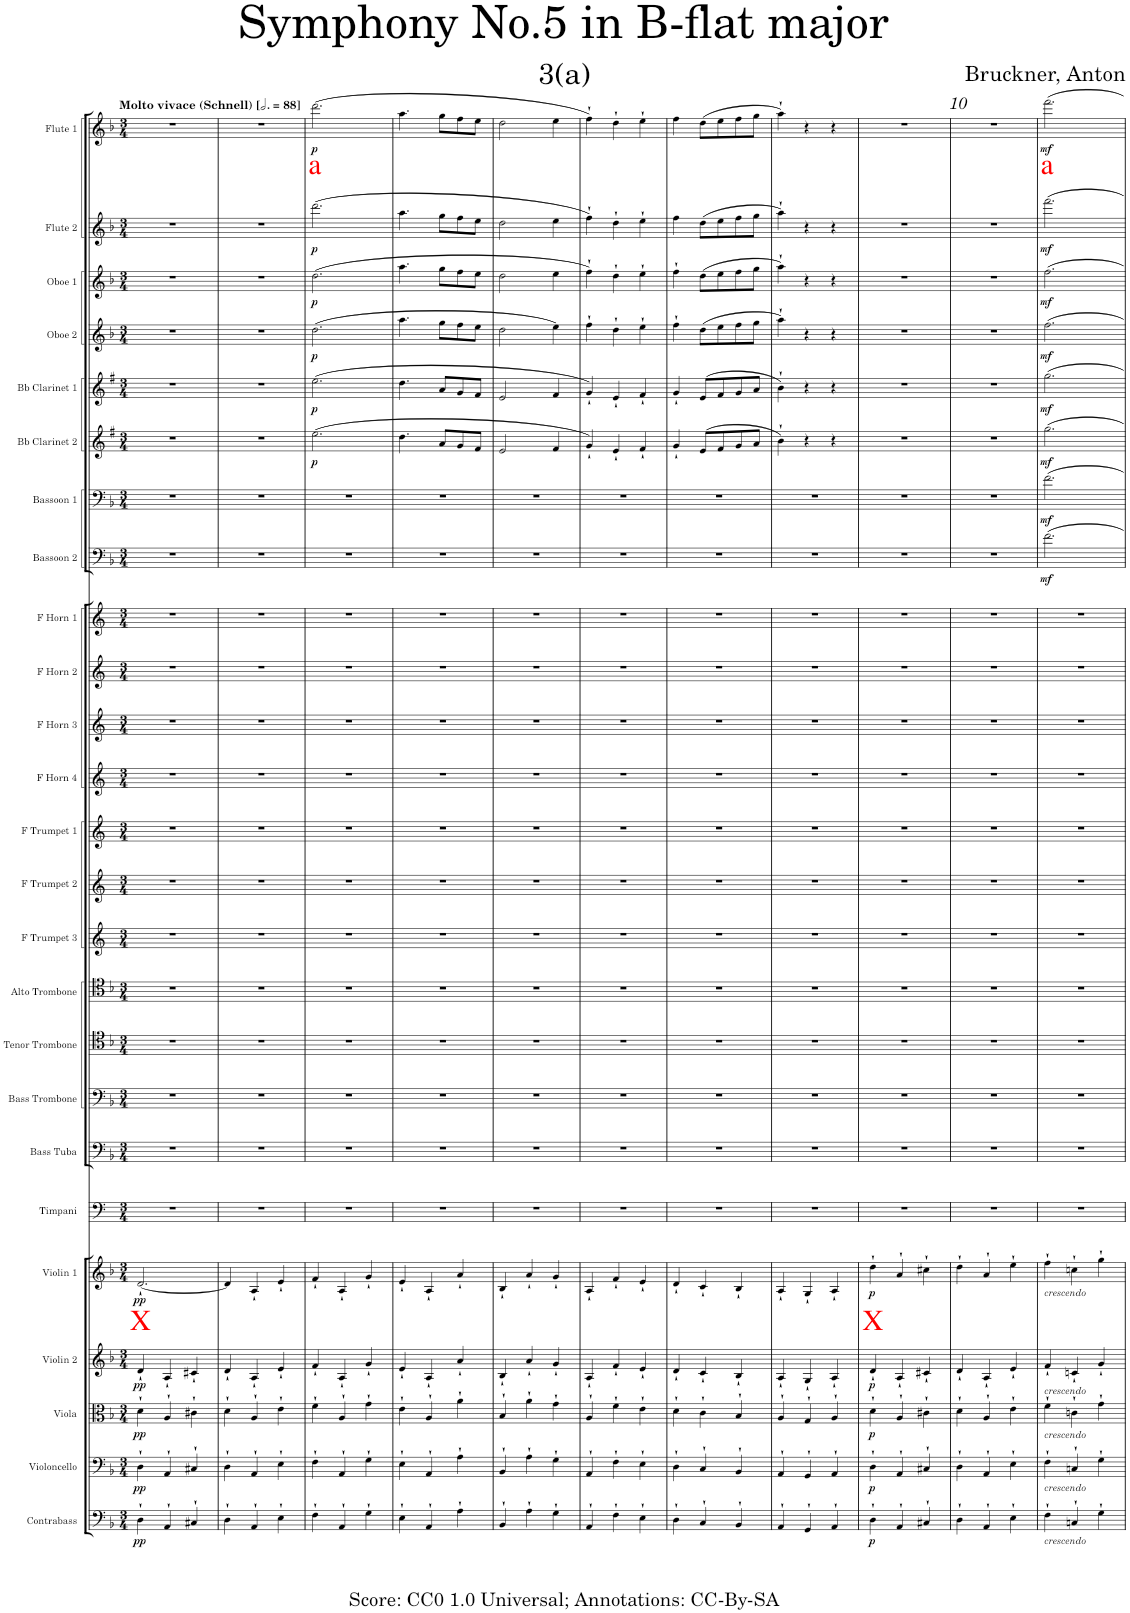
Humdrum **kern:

**kern	**dynam	**kern	**dynam	**kern	**dynam	**kern	**dynam	**kern	**text	**dynam	**kern	**kern	**kern	**kern	**kern	**kern	**kern	**kern	**kern	**kern	**kern	**kern	**kern	**dynam	**kern	**dynam	**kern	**dynam	**kern	**dynam	**kern	**dynam	**kern	**dynam	**kern	**dynam	**kern	**text	**dynam
*part25	*part25	*part24	*part24	*part23	*part23	*part22	*part22	*part21	*part21	*part21	*part20	*part19	*part18	*part17	*part16	*part15	*part14	*part13	*part12	*part11	*part10	*part9	*part8	*part8	*part7	*part7	*part6	*part6	*part5	*part5	*part4	*part4	*part3	*part3	*part2	*part2	*part1	*part1	*part1
*staff25	*staff25	*staff24	*staff24	*staff23	*staff23	*staff22	*staff22	*staff21	*staff21	*staff21	*staff20	*staff19	*staff18	*staff17	*staff16	*staff15	*staff14	*staff13	*staff12	*staff11	*staff10	*staff9	*staff8	*staff8	*staff7	*staff7	*staff6	*staff6	*staff5	*staff5	*staff4	*staff4	*staff3	*staff3	*staff2	*staff2	*staff1	*staff1	*staff1
*I"Contrabass	*	*I"Violoncello	*	*I"Viola	*	*I"Violin 2	*	*I"Violin 1	*	*	*I"Timpani	*I"Bass Tuba	*I"Bass Trombone	*I"Tenor Trombone	*I"Alto Trombone	*I"F Trumpet 3	*I"F Trumpet 2	*I"F Trumpet 1	*I"F Horn 4	*I"F Horn 3	*I"F Horn 2	*I"F Horn 1	*I"Bassoon 2	*	*I"Bassoon 1	*	*I"Bb Clarinet 2	*	*I"Bb Clarinet 1	*	*I"Oboe 2	*	*I"Oboe 1	*	*I"Flute 2	*	*I"Flute 1	*	*
*I'Cb	*	*I'Vc	*	*I'Vla	*	*I'Vln 2	*	*I'Vln 1	*	*	*I'Timp	*I'B Tba	*I'B Trb	*I'T Trb	*I'A Trb	*I'Tpt 3	*I'Tpt 2	*I'Tpt 1	*I'Hn 4	*I'Hn 3	*I'Hn 2	*I'Hn 1	*I'Bsn 2	*	*I'Bsn 1	*	*I'Cl 2	*	*I'Cl 1	*	*I'Ob 2	*	*I'Ob 1	*	*I'Fl 2	*	*I'Fl 1	*	*
*clefF4	*	*clefF4	*	*clefC3	*	*clefG2	*	*clefG2	*	*	*clefF4	*clefF4	*clefF4	*clefC4	*clefC4	*clefG2	*clefG2	*clefG2	*clefG2	*clefG2	*clefG2	*clefG2	*clefF4	*	*clefF4	*	*clefG2	*	*clefG2	*	*clefG2	*	*clefG2	*	*clefG2	*	*clefG2	*	*
*Trd7c12	*	*	*	*	*	*	*	*	*	*	*	*	*	*	*	*Trd-3c-5	*Trd-3c-5	*Trd-3c-5	*Trd4c7	*Trd4c7	*Trd4c7	*Trd4c7	*	*	*	*	*Trd1c2	*	*Trd1c2	*	*	*	*	*	*	*	*	*	*
*k[b-]	*	*k[b-]	*	*k[b-]	*	*k[b-]	*	*k[b-]	*	*	*k[]	*k[b-]	*k[b-]	*k[b-]	*k[b-]	*k[]	*k[]	*k[]	*k[]	*k[]	*k[]	*k[]	*k[b-]	*	*k[b-]	*	*k[f#]	*	*k[f#]	*	*k[b-]	*	*k[b-]	*	*k[b-]	*	*k[b-]	*	*
*M3/4	*	*M3/4	*	*M3/4	*	*M3/4	*	*M3/4	*	*	*M3/4	*M3/4	*M3/4	*M3/4	*M3/4	*M3/4	*M3/4	*M3/4	*M3/4	*M3/4	*M3/4	*M3/4	*M3/4	*	*M3/4	*	*M3/4	*	*M3/4	*	*M3/4	*	*M3/4	*	*M3/4	*	*M3/4	*	*
*MM264	*	*MM264	*	*MM264	*	*MM264	*	*MM264	*	*	*MM264	*MM264	*MM264	*MM264	*MM264	*MM264	*MM264	*MM264	*MM264	*MM264	*MM264	*MM264	*MM264	*	*MM264	*	*MM264	*	*MM264	*	*MM264	*	*MM264	*	*MM264	*	*MM264	*	*
=1	=1	=1	=1	=1	=1	=1	=1	=1	=1	=1	=1	=1	=1	=1	=1	=1	=1	=1	=1	=1	=1	=1	=1	=1	=1	=1	=1	=1	=1	=1	=1	=1	=1	=1	=1	=1	=1	=1	=1
!	!	!	!	!	!	!	!	!	!	!	!	!	!	!	!	!	!	!	!	!	!	!	!	!	!	!	!	!	!	!	!	!	!	!	!	!	!LO:TX:a:B:t=Molto vivace (Schnell) [	!	!
!	!	!	!	!	!	!	!	!	!	!	!	!	!	!	!	!	!	!	!	!	!	!	!	!	!	!	!	!	!	!	!	!	!	!	!	!	!LO:TX:a:B:t=]	!	!
!	!LO:DY:b	!	!LO:DY:b	!	!LO:DY:b	!	!LO:DY:b	!	!LO:LY:b:color=#FF0000	!LO:DY:b	!	!	!	!	!	!	!	!	!	!	!	!	!	!	!	!	!	!	!	!	!	!	!	!	!	!	!	!	!
4D`>\	pp	4D`>\	pp	4d`>\	pp	4d`/	pp	[2.d`/	X	pp	2.r	2.r	2.r	2.r	2.r	2.r	2.r	2.r	2.r	2.r	2.r	2.r	2.r	.	2.r	.	2.r	.	2.r	.	2.r	.	2.r	.	2.r	.	2.r	.	.
4AA`>/	.	4AA`>/	.	4A`>/	.	4A`/	.	.	.	.	.	.	.	.	.	.	.	.	.	.	.	.	.	.	.	.	.	.	.	.	.	.	.	.	.	.	.	.	.
4C#X`>/	.	4C#X`>/	.	4c#X`>\	.	4c#X`/	.	.	.	.	.	.	.	.	.	.	.	.	.	.	.	.	.	.	.	.	.	.	.	.	.	.	.	.	.	.	.	.	.
=2	=2	=2	=2	=2	=2	=2	=2	=2	=2	=2	=2	=2	=2	=2	=2	=2	=2	=2	=2	=2	=2	=2	=2	=2	=2	=2	=2	=2	=2	=2	=2	=2	=2	=2	=2	=2	=2	=2	=2
4D`\	.	4D`\	.	4d`\	.	4d`/	.	4d/]	.	.	2.r	2.r	2.r	2.r	2.r	2.r	2.r	2.r	2.r	2.r	2.r	2.r	2.r	.	2.r	.	2.r	.	2.r	.	2.r	.	2.r	.	2.r	.	2.r	.	.
4AA`>/	.	4AA`>/	.	4A`>/	.	4A`/	.	4A`/	.	.	.	.	.	.	.	.	.	.	.	.	.	.	.	.	.	.	.	.	.	.	.	.	.	.	.	.	.	.	.
4E`\	.	4E`\	.	4e`\	.	4e`/	.	4e`/	.	.	.	.	.	.	.	.	.	.	.	.	.	.	.	.	.	.	.	.	.	.	.	.	.	.	.	.	.	.	.
=3	=3	=3	=3	=3	=3	=3	=3	=3	=3	=3	=3	=3	=3	=3	=3	=3	=3	=3	=3	=3	=3	=3	=3	=3	=3	=3	=3	=3	=3	=3	=3	=3	=3	=3	=3	=3	=3	=3	=3
!	!	!	!	!	!	!	!	!	!	!	!	!	!	!	!	!	!	!	!	!	!	!	!	!	!	!	!	!LO:DY:b	!	!LO:DY:b	!	!LO:DY:b	!	!LO:DY:b	!	!LO:DY:b	!	!LO:LY:b:color=#FF0000	!LO:DY:b
4F`\	.	4F`\	.	4f`\	.	4f`/	.	4f`/	.	.	2.r	2.r	2.r	2.r	2.r	2.r	2.r	2.r	2.r	2.r	2.r	2.r	2.r	.	2.r	.	(2.ee\	p	(2.ee\	p	(2.dd\	p	(2.dd\	p	(2.ddd\	p	(2.ddd\	a	p
4AA`>/	.	4AA`>/	.	4A`>/	.	4A`/	.	4A`/	.	.	.	.	.	.	.	.	.	.	.	.	.	.	.	.	.	.	.	.	.	.	.	.	.	.	.	.	.	.	.
4G`\	.	4G`\	.	4g`\	.	4g`/	.	4g`/	.	.	.	.	.	.	.	.	.	.	.	.	.	.	.	.	.	.	.	.	.	.	.	.	.	.	.	.	.	.	.
=4	=4	=4	=4	=4	=4	=4	=4	=4	=4	=4	=4	=4	=4	=4	=4	=4	=4	=4	=4	=4	=4	=4	=4	=4	=4	=4	=4	=4	=4	=4	=4	=4	=4	=4	=4	=4	=4	=4	=4
4E`\	.	4E`\	.	4e`\	.	4e`/	.	4e`/	.	.	2.r	2.r	2.r	2.r	2.r	2.r	2.r	2.r	2.r	2.r	2.r	2.r	2.r	.	2.r	.	4.dd\	.	4.dd\	.	4.aa\	.	4.aa\	.	4.aa\	.	4.aa\	.	.
4AA`>/	.	4AA`>/	.	4A`>/	.	4A`/	.	4A`/	.	.	.	.	.	.	.	.	.	.	.	.	.	.	.	.	.	.	.	.	.	.	.	.	.	.	.	.	.	.	.
.	.	.	.	.	.	.	.	.	.	.	.	.	.	.	.	.	.	.	.	.	.	.	.	.	.	.	8a/L	.	8a/L	.	8gg\L	.	8gg\L	.	8gg\L	.	8gg\L	.	.
4A`\	.	4A`\	.	4a`\	.	4a`/	.	4a`/	.	.	.	.	.	.	.	.	.	.	.	.	.	.	.	.	.	.	8g/	.	8g/	.	8ff\	.	8ff\	.	8ff\	.	8ff\	.	.
.	.	.	.	.	.	.	.	.	.	.	.	.	.	.	.	.	.	.	.	.	.	.	.	.	.	.	8f#/J	.	8f#/J	.	8ee\J	.	8ee\J	.	8ee\J	.	8ee\J	.	.
=5	=5	=5	=5	=5	=5	=5	=5	=5	=5	=5	=5	=5	=5	=5	=5	=5	=5	=5	=5	=5	=5	=5	=5	=5	=5	=5	=5	=5	=5	=5	=5	=5	=5	=5	=5	=5	=5	=5	=5
4BB-`>/	.	4BB-`>/	.	4B-`>/	.	4B-`/	.	4B-`/	.	.	2.r	2.r	2.r	2.r	2.r	2.r	2.r	2.r	2.r	2.r	2.r	2.r	2.r	.	2.r	.	2e/	.	2e/	.	2dd\	.	2dd\	.	2dd\	.	2dd\	.	.
4A`\	.	4A`\	.	4a`\	.	4a`/	.	4a`/	.	.	.	.	.	.	.	.	.	.	.	.	.	.	.	.	.	.	.	.	.	.	.	.	.	.	.	.	.	.	.
4G`\	.	4G`\	.	4g`\	.	4g`/	.	4g`/	.	.	.	.	.	.	.	.	.	.	.	.	.	.	.	.	.	.	4f#/	.	4f#/	.	4ee\)	.	4ee\	.	4ee\	.	4ee\	.	.
=6	=6	=6	=6	=6	=6	=6	=6	=6	=6	=6	=6	=6	=6	=6	=6	=6	=6	=6	=6	=6	=6	=6	=6	=6	=6	=6	=6	=6	=6	=6	=6	=6	=6	=6	=6	=6	=6	=6	=6
4AA`>/	.	4AA`>/	.	4A`>/	.	4A`/	.	4A`/	.	.	2.r	2.r	2.r	2.r	2.r	2.r	2.r	2.r	2.r	2.r	2.r	2.r	2.r	.	2.r	.	4g`/)	.	4g`/)	.	4ff`\	.	4ff`\)	.	4ff`\)	.	4ff`\)	.	.
4F`\	.	4F`\	.	4f`\	.	4f`/	.	4f`/	.	.	.	.	.	.	.	.	.	.	.	.	.	.	.	.	.	.	4e`/	.	4e`/	.	4dd`\	.	4dd`\	.	4dd`\	.	4dd`\	.	.
4E`\	.	4E`\	.	4e`\	.	4e`/	.	4e`/	.	.	.	.	.	.	.	.	.	.	.	.	.	.	.	.	.	.	4f#`/	.	4f#`/	.	4ee`\	.	4ee`\	.	4ee`\	.	4ee`\	.	.
=7	=7	=7	=7	=7	=7	=7	=7	=7	=7	=7	=7	=7	=7	=7	=7	=7	=7	=7	=7	=7	=7	=7	=7	=7	=7	=7	=7	=7	=7	=7	=7	=7	=7	=7	=7	=7	=7	=7	=7
4D`\	.	4D`\	.	4d`\	.	4d`/	.	4d`/	.	.	2.r	2.r	2.r	2.r	2.r	2.r	2.r	2.r	2.r	2.r	2.r	2.r	2.r	.	2.r	.	4g`/	.	4g`/	.	4ff`\	.	4ff`\	.	4ff\	.	4ff\	.	.
4C`>/	.	4C`>/	.	4c`\	.	4c`/	.	4c`/	.	.	.	.	.	.	.	.	.	.	.	.	.	.	.	.	.	.	(8e/L	.	(8e/L	.	(8dd\L	.	(8dd\L	.	(8dd\L	.	(8dd\L	.	.
.	.	.	.	.	.	.	.	.	.	.	.	.	.	.	.	.	.	.	.	.	.	.	.	.	.	.	8f#/	.	8f#/	.	8ee\	.	8ee\	.	8ee\	.	8ee\	.	.
4BB-`>/	.	4BB-`>/	.	4B-`>/	.	4B-`/	.	4B-`/	.	.	.	.	.	.	.	.	.	.	.	.	.	.	.	.	.	.	8g/	.	8g/	.	8ff\	.	8ff\	.	8ff\	.	8ff\	.	.
.	.	.	.	.	.	.	.	.	.	.	.	.	.	.	.	.	.	.	.	.	.	.	.	.	.	.	8a/J	.	8a/J	.	8gg\J	.	8gg\J	.	8gg\J	.	8gg\J	.	.
=8	=8	=8	=8	=8	=8	=8	=8	=8	=8	=8	=8	=8	=8	=8	=8	=8	=8	=8	=8	=8	=8	=8	=8	=8	=8	=8	=8	=8	=8	=8	=8	=8	=8	=8	=8	=8	=8	=8	=8
4AA`>/	.	4AA`>/	.	4A`>/	.	4A`/	.	4A`/	.	.	2.r	2.r	2.r	2.r	2.r	2.r	2.r	2.r	2.r	2.r	2.r	2.r	2.r	.	2.r	.	4b`\)	.	4b`\)	.	4aa`\)	.	4aa`\)	.	4aa`\)	.	4aa`\)	.	.
4GG`>/	.	4GG`>/	.	4G`>/	.	4G`/	.	4G`/	.	.	.	.	.	.	.	.	.	.	.	.	.	.	.	.	.	.	4r	.	4r	.	4r	.	4r	.	4r	.	4r	.	.
4AA`>/	.	4AA`>/	.	4A`>/	.	4A`/	.	4A`/	.	.	.	.	.	.	.	.	.	.	.	.	.	.	.	.	.	.	4r	.	4r	.	4r	.	4r	.	4r	.	4r	.	.
=9	=9	=9	=9	=9	=9	=9	=9	=9	=9	=9	=9	=9	=9	=9	=9	=9	=9	=9	=9	=9	=9	=9	=9	=9	=9	=9	=9	=9	=9	=9	=9	=9	=9	=9	=9	=9	=9	=9	=9
!	!LO:DY:b	!	!LO:DY:b	!	!LO:DY:b	!	!LO:DY:b	!	!LO:LY:b:color=#FF0000	!LO:DY:b	!	!	!	!	!	!	!	!	!	!	!	!	!	!	!	!	!	!	!	!	!	!	!	!	!	!	!	!	!
4D`\	p	4D`\	p	4d`\	p	4d`/	p	4dd`>\	X	p	2.r	2.r	2.r	2.r	2.r	2.r	2.r	2.r	2.r	2.r	2.r	2.r	2.r	.	2.r	.	2.r	.	2.r	.	2.r	.	2.r	.	2.r	.	2.r	.	.
4AA`>/	.	4AA`>/	.	4A`>/	.	4A`/	.	4a`>/	.	.	.	.	.	.	.	.	.	.	.	.	.	.	.	.	.	.	.	.	.	.	.	.	.	.	.	.	.	.	.
4C#X`>/	.	4C#X`>/	.	4c#X`\	.	4c#X`/	.	4cc#X`>\	.	.	.	.	.	.	.	.	.	.	.	.	.	.	.	.	.	.	.	.	.	.	.	.	.	.	.	.	.	.	.
=10	=10	=10	=10	=10	=10	=10	=10	=10	=10	=10	=10	=10	=10	=10	=10	=10	=10	=10	=10	=10	=10	=10	=10	=10	=10	=10	=10	=10	=10	=10	=10	=10	=10	=10	=10	=10	=10	=10	=10
4D`\	.	4D`\	.	4d`\	.	4d`/	.	4dd`\	.	.	2.r	2.r	2.r	2.r	2.r	2.r	2.r	2.r	2.r	2.r	2.r	2.r	2.r	.	2.r	.	2.r	.	2.r	.	2.r	.	2.r	.	2.r	.	2.r	.	.
4AA`>/	.	4AA`>/	.	4A`>/	.	4A`/	.	4a`>/	.	.	.	.	.	.	.	.	.	.	.	.	.	.	.	.	.	.	.	.	.	.	.	.	.	.	.	.	.	.	.
4E`\	.	4E`\	.	4e`\	.	4e`/	.	4ee`\	.	.	.	.	.	.	.	.	.	.	.	.	.	.	.	.	.	.	.	.	.	.	.	.	.	.	.	.	.	.	.
=11	=11	=11	=11	=11	=11	=11	=11	=11	=11	=11	=11	=11	=11	=11	=11	=11	=11	=11	=11	=11	=11	=11	=11	=11	=11	=11	=11	=11	=11	=11	=11	=11	=11	=11	=11	=11	=11	=11	=11
!	!	!	!	!	!	!	!	!LO:TX:b:i:t=crescendo	!	!	!	!	!	!	!	!	!	!	!	!	!	!	!	!	!	!	!	!	!	!	!	!	!	!	!	!	!	!	!
!	!	!	!	!	!	!LO:TX:b:i:t=crescendo	!	!	!	!	!	!	!	!	!	!	!	!	!	!	!	!	!	!	!	!	!	!	!	!	!	!	!	!	!	!	!	!	!
!	!	!	!	!LO:TX:b:i:t=crescendo	!	!	!	!	!	!	!	!	!	!	!	!	!	!	!	!	!	!	!	!	!	!	!	!	!	!	!	!	!	!	!	!	!	!	!
!	!	!LO:TX:b:i:t=crescendo	!	!	!	!	!	!	!	!	!	!	!	!	!	!	!	!	!	!	!	!	!	!	!	!	!	!	!	!	!	!	!	!	!	!	!	!	!
!LO:TX:b:i:t=crescendo	!	!	!	!	!	!	!	!	!	!	!	!	!	!	!	!	!	!	!	!	!	!	!	!	!	!	!	!	!	!	!	!	!	!	!	!	!	!	!
!	!	!	!	!	!	!	!	!	!	!	!	!	!	!	!	!	!	!	!	!	!	!	!	!LO:DY:b	!	!LO:DY:b	!	!LO:DY:b	!	!LO:DY:b	!	!LO:DY:b	!	!LO:DY:b	!	!LO:DY:b	!	!LO:LY:b:color=#FF0000	!LO:DY:b
4F`\	.	4F`\	.	4f`\	.	4f`/	.	4ff`\	.	.	2.r	2.r	2.r	2.r	2.r	2.r	2.r	2.r	2.r	2.r	2.r	2.r	2.f\	mf	2.f\	mf	2.gg\	mf	2.gg\	mf	2.ff\	mf	2.ff\	mf	2.fff\	mf	2.fff\	a	mf
4Cn`>/	.	4Cn`>/	.	4cn`\	.	4cn`/	.	4ccn`\	.	.	.	.	.	.	.	.	.	.	.	.	.	.	.	.	.	.	.	.	.	.	.	.	.	.	.	.	.	.	.
4G`\	.	4G`\	.	4g`\	.	4g`/	.	4gg`\	.	.	.	.	.	.	.	.	.	.	.	.	.	.	.	.	.	.	.	.	.	.	.	.	.	.	.	.	.	.	.
=	=	=	=	=	=	=	=	=	=	=	=	=	=	=	=	=	=	=	=	=	=	=	=	=	=	=	=	=	=	=	=	=	=	=	=	=	=	=	=
*-	*-	*-	*-	*-	*-	*-	*-	*-	*-	*-	*-	*-	*-	*-	*-	*-	*-	*-	*-	*-	*-	*-	*-	*-	*-	*-	*-	*-	*-	*-	*-	*-	*-	*-	*-	*-	*-	*-	*-
